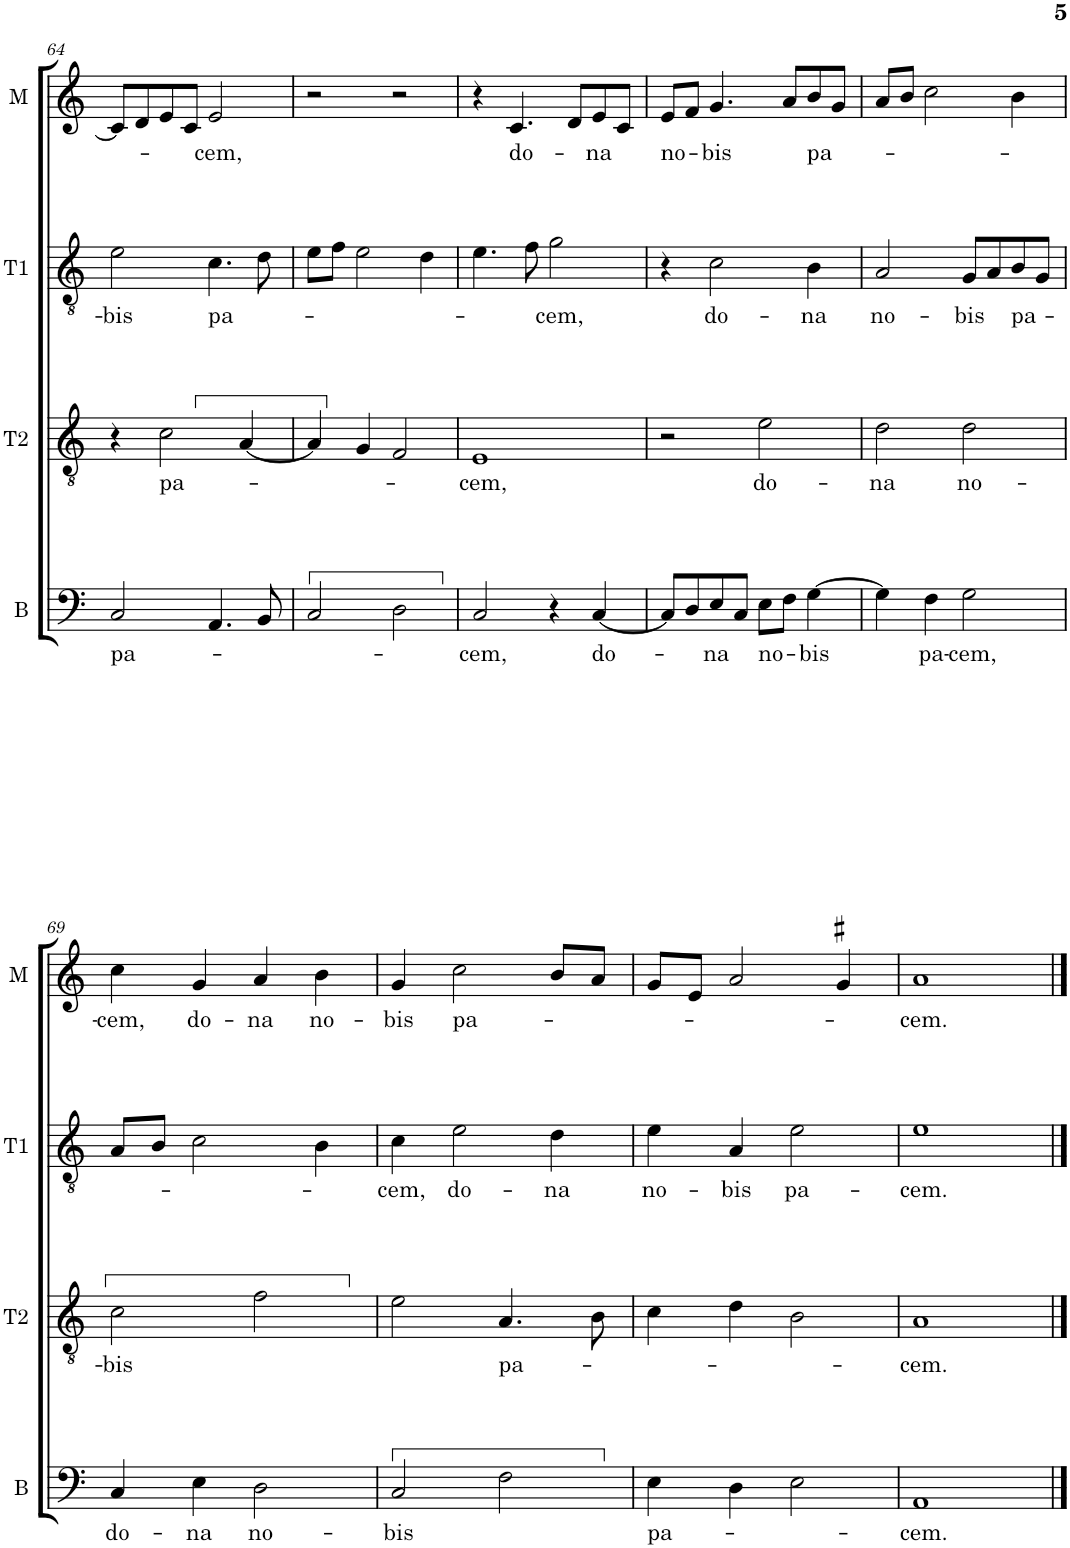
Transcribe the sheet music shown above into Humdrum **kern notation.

**kern	**text	**kern	**text	**kern	**text	**kern	**text
*part4	*part4	*part3	*part3	*part2	*part2	*part1	*part1
*staff4	*staff4	*staff3	*staff3	*staff2	*staff2	*staff1	*staff1
*I"B	*	*I"T2	*	*I"T1	*	*I"Mez	*
*I'B	*	*I'T2	*	*I'T1	*	*I'M	*
!!LO:PB:g=z
*clefF4	*	*clefGv2	*	*clefGv2	*	*clefG2	*
*	*	*	*	*Trd4c7	*	*	*
*k[]	*	*k[]	*	*k[]	*	*k[]	*
*M2/2	*	*M2/2	*	*M2/2	*	*M2/2	*
*met(c|)	*	*met(c|)	*	*met(c|)	*	*met(c|)	*
=64	=64	=64	=64	=64	=64	=64	=64
!	!LO:LY:b	!	!	!	!LO:LY:b	!	!
2C/	pa-	4r	.	2e\	-bis	8c/L]	.
.	.	.	.	.	.	8d/	.
!	!	!	!LO:LY:b	!	!	!	!
.	.	2c\	pa-	.	.	8e/	.
.	.	.	.	.	.	8c/J	.
!	!	!	!	!	!LO:LY:b	!	!LO:LY:b
4.AA/	.	.	.	4.c\	pa-	2e/	-cem,
.	.	[4A/	.	.	.	.	.
8BB/	.	.	.	8d\	.	.	.
=65	=65	=65	=65	=65	=65	=65	=65
2C/	.	4A/]	.	8e\L	.	2r	.
.	.	.	.	8f\J	.	.	.
.	.	4G/	.	2e\	.	.	.
2D\	.	2F/	.	.	.	2r	.
.	.	.	.	4d\	.	.	.
=66	=66	=66	=66	=66	=66	=66	=66
!	!LO:LY:b	!	!LO:LY:b	!	!	!	!
2C/	-cem,	1E	-cem,	4.e\	.	4r	.
!	!	!	!	!	!	!	!LO:LY:b
.	.	.	.	.	.	4.c/	do-
.	.	.	.	8f\	.	.	.
!	!	!	!	!	!LO:LY:b	!	!
4r	.	.	.	2g\	-cem,	.	.
.	.	.	.	.	.	8d/L	.
!	!LO:LY:b	!	!	!	!	!	!LO:LY:b
[4C/	do-	.	.	.	.	8e/	na
.	.	.	.	.	.	8c/J	.
=67	=67	=67	=67	=67	=67	=67	=67
!	!	!	!	!	!	!	!LO:LY:b
8C/L]	.	2r	.	4r	.	8e/L	no-
8D/	.	.	.	.	.	8f/J	.
!	!LO:LY:b	!	!	!	!LO:LY:b	!	!LO:LY:b
8E/	-na	.	.	2c\	do-	4.g/	-bis
8C/J	.	.	.	.	.	.	.
!	!LO:LY:b	!	!LO:LY:b	!	!	!	!
8E\L	no-	2e\	do-	.	.	.	.
8F\J	.	.	.	.	.	8a/L	.
!	!LO:LY:b	!	!	!	!LO:LY:b	!	!LO:LY:b
[4G\	-bis	.	.	4B\	-na	8b/	pa-
.	.	.	.	.	.	8g/J	.
=68	=68	=68	=68	=68	=68	=68	=68
!	!	!	!LO:LY:b	!	!LO:LY:b	!	!
4G\]	.	2d\	na	2A/	no-	8a/L	.
.	.	.	.	.	.	8b/J	.
!	!LO:LY:b	!	!	!	!	!	!
4F\	pa-	.	.	.	.	2cc\	.
!	!LO:LY:b	!	!LO:LY:b	!	!LO:LY:b	!	!
2G\	-cem,	2d\	no-	8G/L	-bis	.	.
.	.	.	.	8A/	.	.	.
!	!	!	!	!	!LO:LY:b	!	!
.	.	.	.	8B/	pa-	4b\	.
.	.	.	.	8G/J	.	.	.
!!LO:LB:g=z
=69	=69	=69	=69	=69	=69	=69	=69
!	!LO:LY:b	!	!LO:LY:b	!	!	!	!LO:LY:b
4C/	do-	2c\	-bis	8A/L	.	4cc\	-cem,
.	.	.	.	8B/J	.	.	.
!	!LO:LY:b	!	!	!	!	!	!LO:LY:b
4E\	na	.	.	2c\	.	4g/	do-
!	!LO:LY:b	!	!	!	!	!	!LO:LY:b
2D\	no-	2f\	.	.	.	4a/	-na
!	!	!	!	!	!	!	!LO:LY:b
.	.	.	.	4B\	.	4b\	no-
=70	=70	=70	=70	=70	=70	=70	=70
!	!LO:LY:b	!	!	!	!LO:LY:b	!	!LO:LY:b
2C/	-bis	2e\	.	4c\	-cem,	4g/	-bis
!	!	!	!	!	!LO:LY:b	!	!LO:LY:b
.	.	.	.	2e\	do-	2cc\	pa-
!	!	!	!LO:LY:b	!	!	!	!
2F\	.	4.A/	pa-	.	.	.	.
!	!	!	!	!	!LO:LY:b	!	!
.	.	.	.	4d\	-na	8b/L	.
.	.	8B\	.	.	.	8a/J	.
=71	=71	=71	=71	=71	=71	=71	=71
!	!LO:LY:b	!	!	!	!LO:LY:b	!	!
4E\	pa-	4c\	.	4e\	no-	8g/L	.
.	.	.	.	.	.	8e/J	.
!	!	!	!	!	!LO:LY:b	!	!
4D\	.	4d\	.	4A/	-bis	2a/	.
!	!	!	!	!	!LO:LY:b	!	!
2E\	.	2B\	.	2e\	pa-	.	.
.	.	.	.	.	.	4g#X/	.
=72	=72	=72	=72	=72	=72	=72	=72
!	!LO:LY:b	!	!LO:LY:b	!	!LO:LY:b	!	!LO:LY:b
1AA	-cem.	1A	-cem.	1e	-cem.	1a	-cem.
==	==	==	==	==	==	==	==
*-	*-	*-	*-	*-	*-	*-	*-
